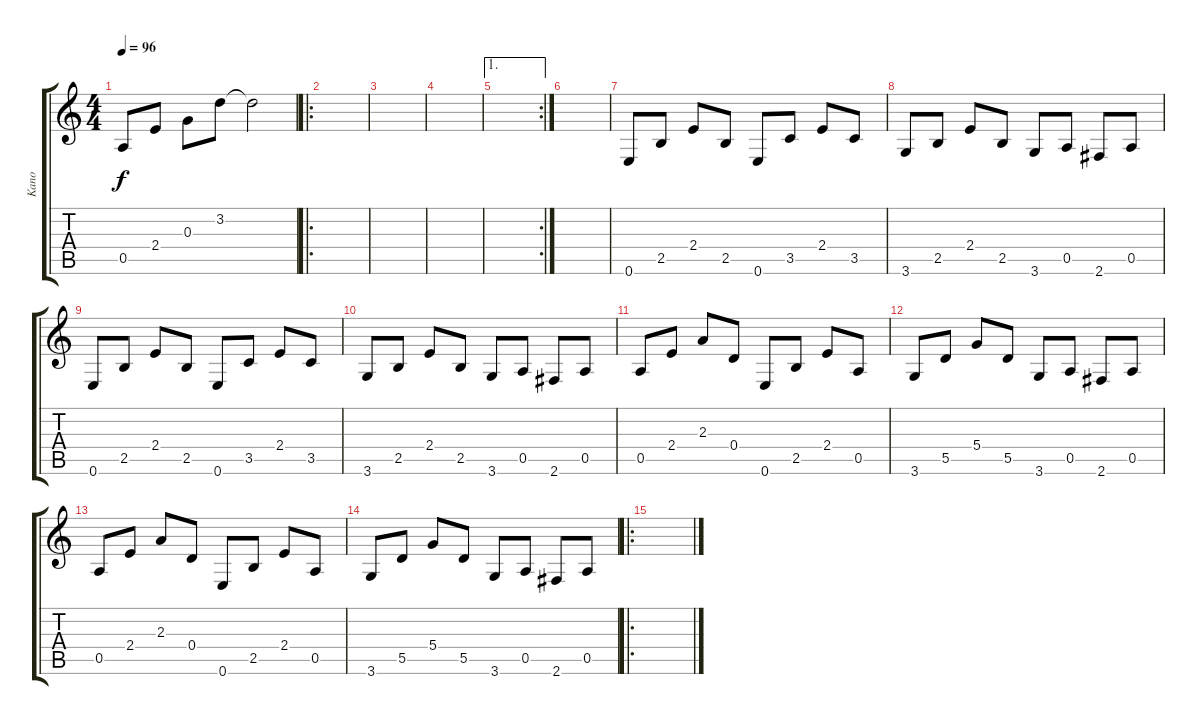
\track ("Kano" "Kano") {instrument electricguitarjazz}
\staff {score tabs}
\tuning (E4 B3 G3 D3 A2 E2) {hide}
\ts (4 4)
\tempo 96
\clef g2
\ks c
0.5.8{dy f} 2.4.8 0.3.8 3.2.8 3.2{t}.2 |
\ro
|
|
|
\ae 1
\rc 2
|
|
0.6.8 2.5.8 2.4.8 2.5.8 0.6.8 3.5.8 2.4.8 3.5.8 |
3.6.8 2.5.8 2.4.8 2.5.8 3.6.8 0.5.8 2.6.8 0.5.8 |
0.6.8 2.5.8 2.4.8 2.5.8 0.6.8 3.5.8 2.4.8 3.5.8 |
3.6.8 2.5.8 2.4.8 2.5.8 3.6.8 0.5.8 2.6.8 0.5.8 |
0.5.8 2.4.8 2.3.8 0.4.8 0.6.8 2.5.8 2.4.8 0.5.8 |
3.6.8 5.5.8 5.4.8 5.5.8 3.6.8 0.5.8 2.6.8 0.5.8 |
0.5.8 2.4.8 2.3.8 0.4.8 0.6.8 2.5.8 2.4.8 0.5.8 |
3.6.8 5.5.8 5.4.8 5.5.8 3.6.8 0.5.8 2.6.8 0.5.8 |
\ro
